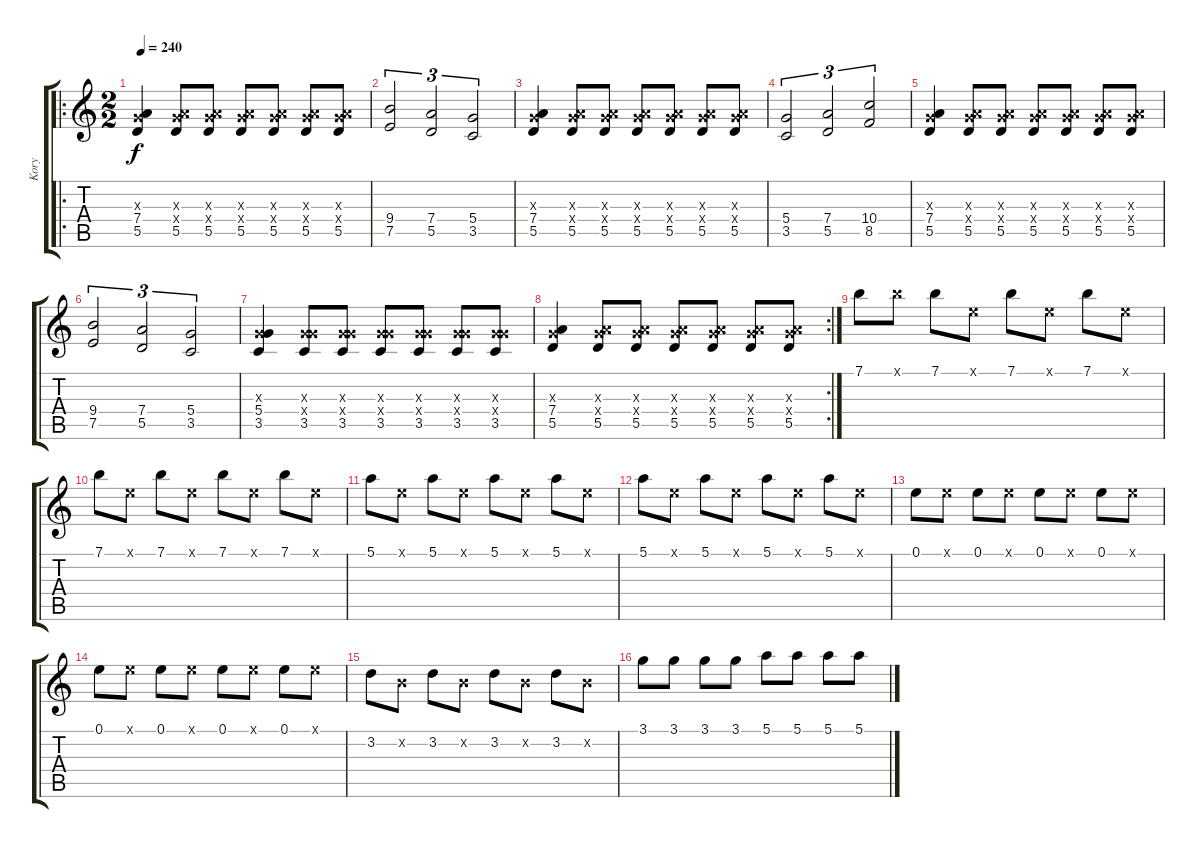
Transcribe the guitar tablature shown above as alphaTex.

\track ("Kory" "Kory") {instrument distortionguitar}
\staff {score tabs}
\tuning (E4 B3 G3 D3 A2 E2) {hide}
\ro
\ts (2 2)
\tempo 240
\clef g2
\ks c
(0.3{x} 7.4 5.5).4{dy f} (0.3{x} 7.4{x} 5.5).8 (0.3{x} 7.4{x} 5.5).8 (0.3{x} 7.4{x} 5.5).8 (0.3{x} 7.4{x} 5.5).8 (0.3{x} 7.4{x} 5.5).8 (0.3{x} 7.4{x} 5.5).8 |
(9.4 7.5).2{tu (3 2)} (7.4 5.5).2{tu (3 2)} (5.4 3.5).2{tu (3 2)} |
(0.3{x} 7.4 5.5).4 (0.3{x} 7.4{x} 5.5).8 (0.3{x} 7.4{x} 5.5).8 (0.3{x} 7.4{x} 5.5).8 (0.3{x} 7.4{x} 5.5).8 (0.3{x} 7.4{x} 5.5).8 (0.3{x} 7.4{x} 5.5).8 |
(5.4 3.5).2{tu (3 2)} (7.4 5.5).2{tu (3 2)} (10.4 8.5).2{tu (3 2)} |
(0.3{x} 7.4 5.5).4 (0.3{x} 7.4{x} 5.5).8 (0.3{x} 7.4{x} 5.5).8 (0.3{x} 7.4{x} 5.5).8 (0.3{x} 7.4{x} 5.5).8 (0.3{x} 7.4{x} 5.5).8 (0.3{x} 7.4{x} 5.5).8 |
(9.4 7.5).2{tu (3 2)} (7.4 5.5).2{tu (3 2)} (5.4 3.5).2{tu (3 2)} |
(0.3{x} 5.4 3.5).4 (0.3{x} 5.4{x} 3.5).8 (0.3{x} 5.4{x} 3.5).8 (0.3{x} 5.4{x} 3.5).8 (0.3{x} 5.4{x} 3.5).8 (0.3{x} 5.4{x} 3.5).8 (0.3{x} 5.4{x} 3.5).8 |
\rc 2
(0.3{x} 7.4 5.5).4 (0.3{x} 7.4{x} 5.5).8 (0.3{x} 7.4{x} 5.5).8 (0.3{x} 7.4{x} 5.5).8 (0.3{x} 7.4{x} 5.5).8 (0.3{x} 7.4{x} 5.5).8 (0.3{x} 7.4{x} 5.5).8 |
7.1.8 7.1{x}.8 7.1.8 0.1{x}.8 7.1.8 0.1{x}.8 7.1.8 0.1{x}.8 |
7.1.8 0.1{x}.8 7.1.8 0.1{x}.8 7.1.8 0.1{x}.8 7.1.8 0.1{x}.8 |
5.1.8 0.1{x}.8 5.1.8 0.1{x}.8 5.1.8 0.1{x}.8 5.1.8 0.1{x}.8 |
5.1.8 0.1{x}.8 5.1.8 0.1{x}.8 5.1.8 0.1{x}.8 5.1.8 0.1{x}.8 |
0.1.8 0.1{x}.8 0.1.8 0.1{x}.8 0.1.8 0.1{x}.8 0.1.8 0.1{x}.8 |
0.1.8 0.1{x}.8 0.1.8 0.1{x}.8 0.1.8 0.1{x}.8 0.1.8 0.1{x}.8 |
3.2.8 0.2{x}.8 3.2.8 0.2{x}.8 3.2.8 0.2{x}.8 3.2.8 0.2{x}.8 |
3.1.8 3.1.8 3.1.8 3.1.8 5.1.8 5.1.8 5.1.8 5.1.8
